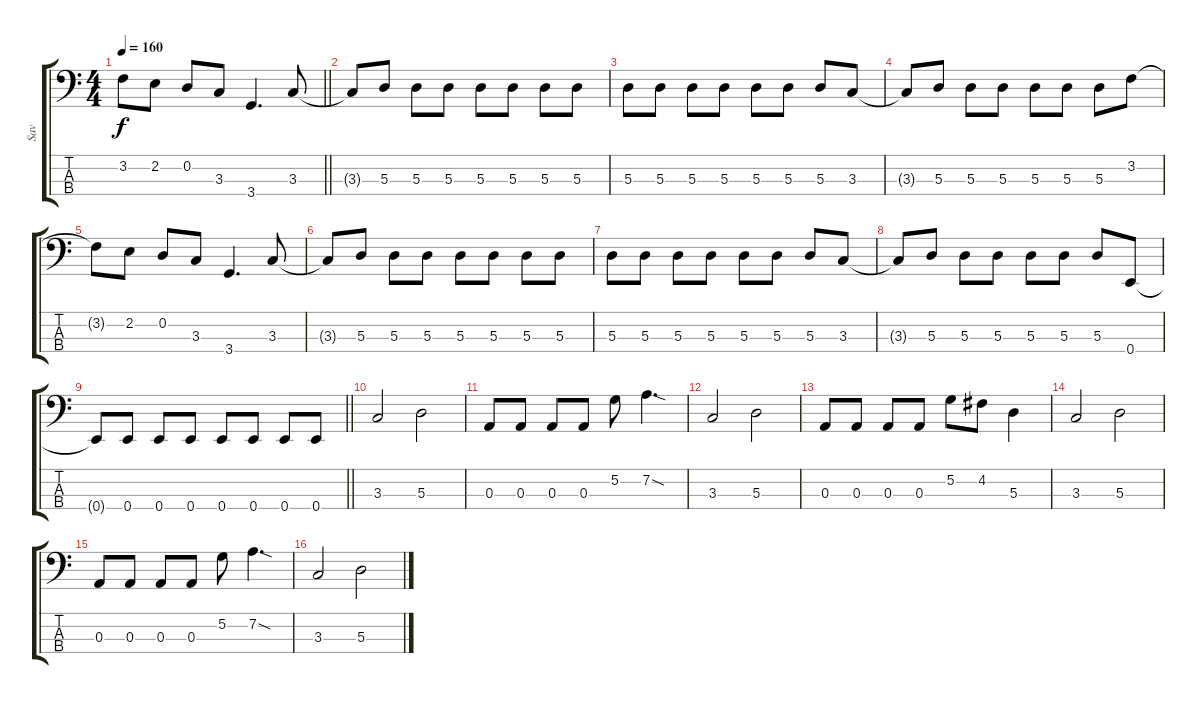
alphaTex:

\track ("Sav" "Sav") {instrument electricbassfinger}
\staff {score tabs}
\tuning (G2 D2 A1 E1) {hide}
\ts (4 4)
\tempo 160
\clef f4
\barLineRight lightlight
\ks c
3.2{t}.8{dy f} 2.2.8 0.2.8 3.3.8 3.4.4{d} 3.3.8 |
3.3{t}.8 5.3.8 5.3.8 5.3.8 5.3.8 5.3.8 5.3.8 5.3.8 |
5.3.8 5.3.8 5.3.8 5.3.8 5.3.8 5.3.8 5.3.8 3.3.8 |
3.3{t}.8 5.3.8 5.3.8 5.3.8 5.3.8 5.3.8 5.3.8 3.2.8 |
3.2{t}.8 2.2.8 0.2.8 3.3.8 3.4.4{d} 3.3.8 |
3.3{t}.8 5.3.8 5.3.8 5.3.8 5.3.8 5.3.8 5.3.8 5.3.8 |
5.3.8 5.3.8 5.3.8 5.3.8 5.3.8 5.3.8 5.3.8 3.3.8 |
3.3{t}.8 5.3.8 5.3.8 5.3.8 5.3.8 5.3.8 5.3.8 0.4.8 |
\barLineRight lightlight
0.4{t}.8 0.4.8 0.4.8 0.4.8 0.4.8 0.4.8 0.4.8 0.4.8 |
3.3.2 5.3.2 |
0.3.8 0.3.8 0.3.8 0.3.8 5.2.8 7.2{sod}.4{d} |
3.3.2 5.3.2 |
0.3.8 0.3.8 0.3.8 0.3.8 5.2.8 4.2.8 5.3.4 |
3.3.2 5.3.2 |
0.3.8 0.3.8 0.3.8 0.3.8 5.2.8 7.2{sod}.4{d} |
3.3.2 5.3.2
